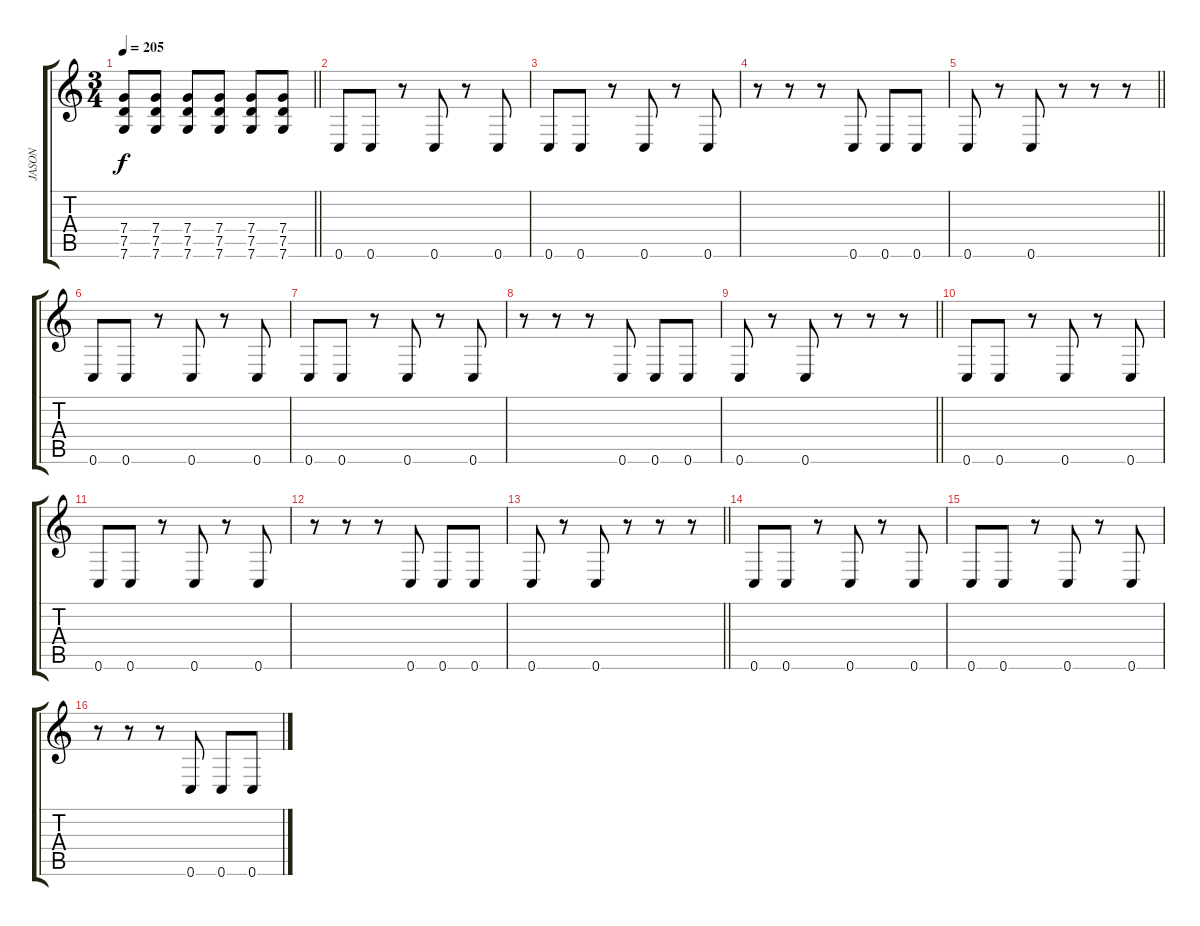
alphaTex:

\track ("JASON" "JASON") {instrument distortionguitar}
\staff {score tabs}
\tuning (D4 A3 F3 C3 G2 C2) {hide}
\ts (3 4)
\tempo 205
\clef g2
\barLineRight lightlight
\ks c
(7.4 7.5 7.6).8{dy f} (7.4 7.5 7.6).8 (7.4 7.5 7.6).8 (7.4 7.5 7.6).8 (7.4 7.5 7.6).8 (7.4 7.5 7.6).8 |
0.6.8 0.6.8 r.8 0.6.8 r.8 0.6.8 |
0.6.8 0.6.8 r.8 0.6.8 r.8 0.6.8 |
r.8 r.8 r.8 0.6.8 0.6.8 0.6.8 |
\barLineRight lightlight
0.6.8 r.8 0.6.8 r.8 r.8 r.8 |
0.6.8 0.6.8 r.8 0.6.8 r.8 0.6.8 |
0.6.8 0.6.8 r.8 0.6.8 r.8 0.6.8 |
r.8 r.8 r.8 0.6.8 0.6.8 0.6.8 |
\barLineRight lightlight
0.6.8 r.8 0.6.8 r.8 r.8 r.8 |
0.6.8 0.6.8 r.8 0.6.8 r.8 0.6.8 |
0.6.8 0.6.8 r.8 0.6.8 r.8 0.6.8 |
r.8 r.8 r.8 0.6.8 0.6.8 0.6.8 |
\barLineRight lightlight
0.6.8 r.8 0.6.8 r.8 r.8 r.8 |
0.6.8 0.6.8 r.8 0.6.8 r.8 0.6.8 |
0.6.8 0.6.8 r.8 0.6.8 r.8 0.6.8 |
r.8 r.8 r.8 0.6.8 0.6.8 0.6.8
